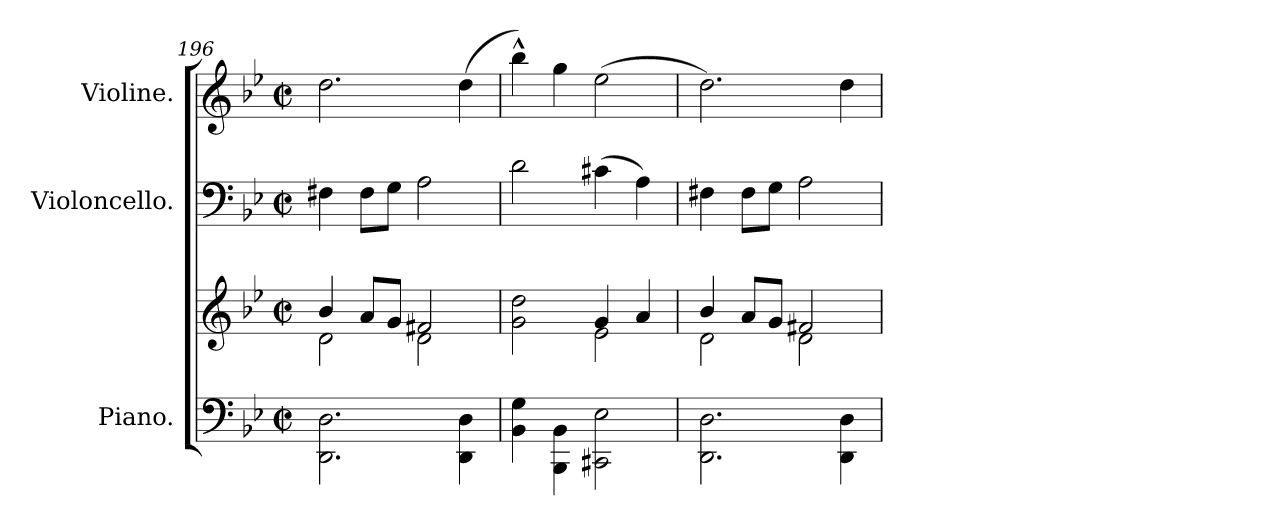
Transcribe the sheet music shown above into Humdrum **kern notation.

**kern	**kern	**kern	**kern
*part3	*part3	*part2	*part1
*staff4	*staff3	*staff2	*staff1
*I"Piano.	*	*I"Violoncello.	*I"Violine.
*	*	*I'vlc	*I'vl
*clefF4	*clefG2	*clefF4	*clefG2
*k[b-e-]	*k[b-e-]	*k[b-e-]	*k[b-e-]
*g:	*g:	*g:	*g:
*M2/2	*M2/2	*M2/2	*M2/2
*met(c|)	*met(c|)	*met(c|)	*met(c|)
=196	=196	=196	=196
*	*^	*	*
2.DD\ 2.D\	4b-/	2d\	4F#X\	2.dd\
.	8a/L	.	8F#\L	.
.	8g/J	.	8G\J	.
.	2f#X/	2d\	2A\	.
4DD\ 4D\	.	.	.	(4dd\
=197	=197	=197	=197	=197
4BB-\ 4G\	2g\ 2dd\	2ryy	2d\	4bb-^^\)
4BBB-\ 4BB-\	.	.	.	4gg\
2CC#X\ 2E-\	4g/	2e-\	(4c#X\	(2ee-\
.	4a/	.	4A\)	.
=198	=198	=198	=198	=198
2.DD\ 2.D\	4b-/	2d\	4F#X\	2.dd\)
.	8a/L	.	8F#\L	.
.	8g/J	.	8G\J	.
.	2f#X/	2d\	2A\	.
4DD\ 4D\	.	.	.	4dd\
*	*v	*v	*	*
=	=	=	=
*-	*-	*-	*-
